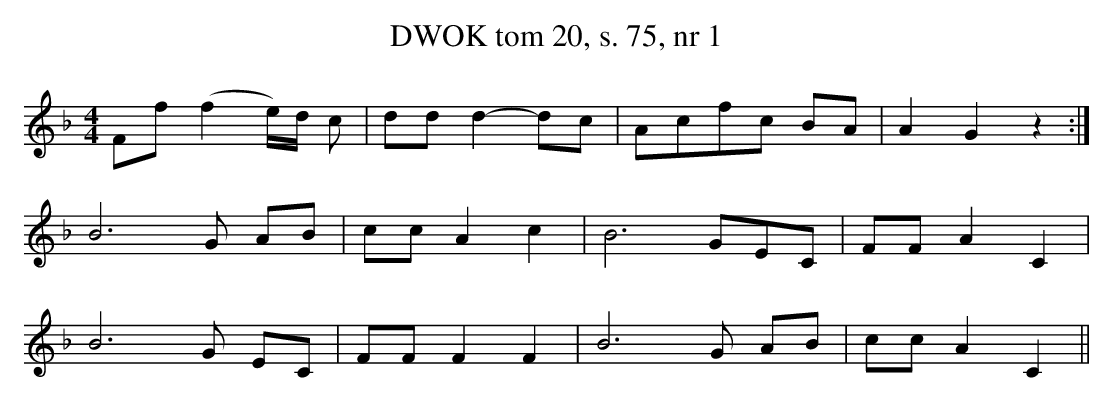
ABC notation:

X:1
T: DWOK tom 20, s. 75, nr 1
L:1/8
M:4/4
K:F
Ff(f2e/2)d/2 c|dd d2-dc|Acfc BA|A2G2z2:|
B6G AB|cc A2c2|B6 GEC|FFA2C2|
B6G EC|FF F2F2|B6G AB|cc A2C2||
